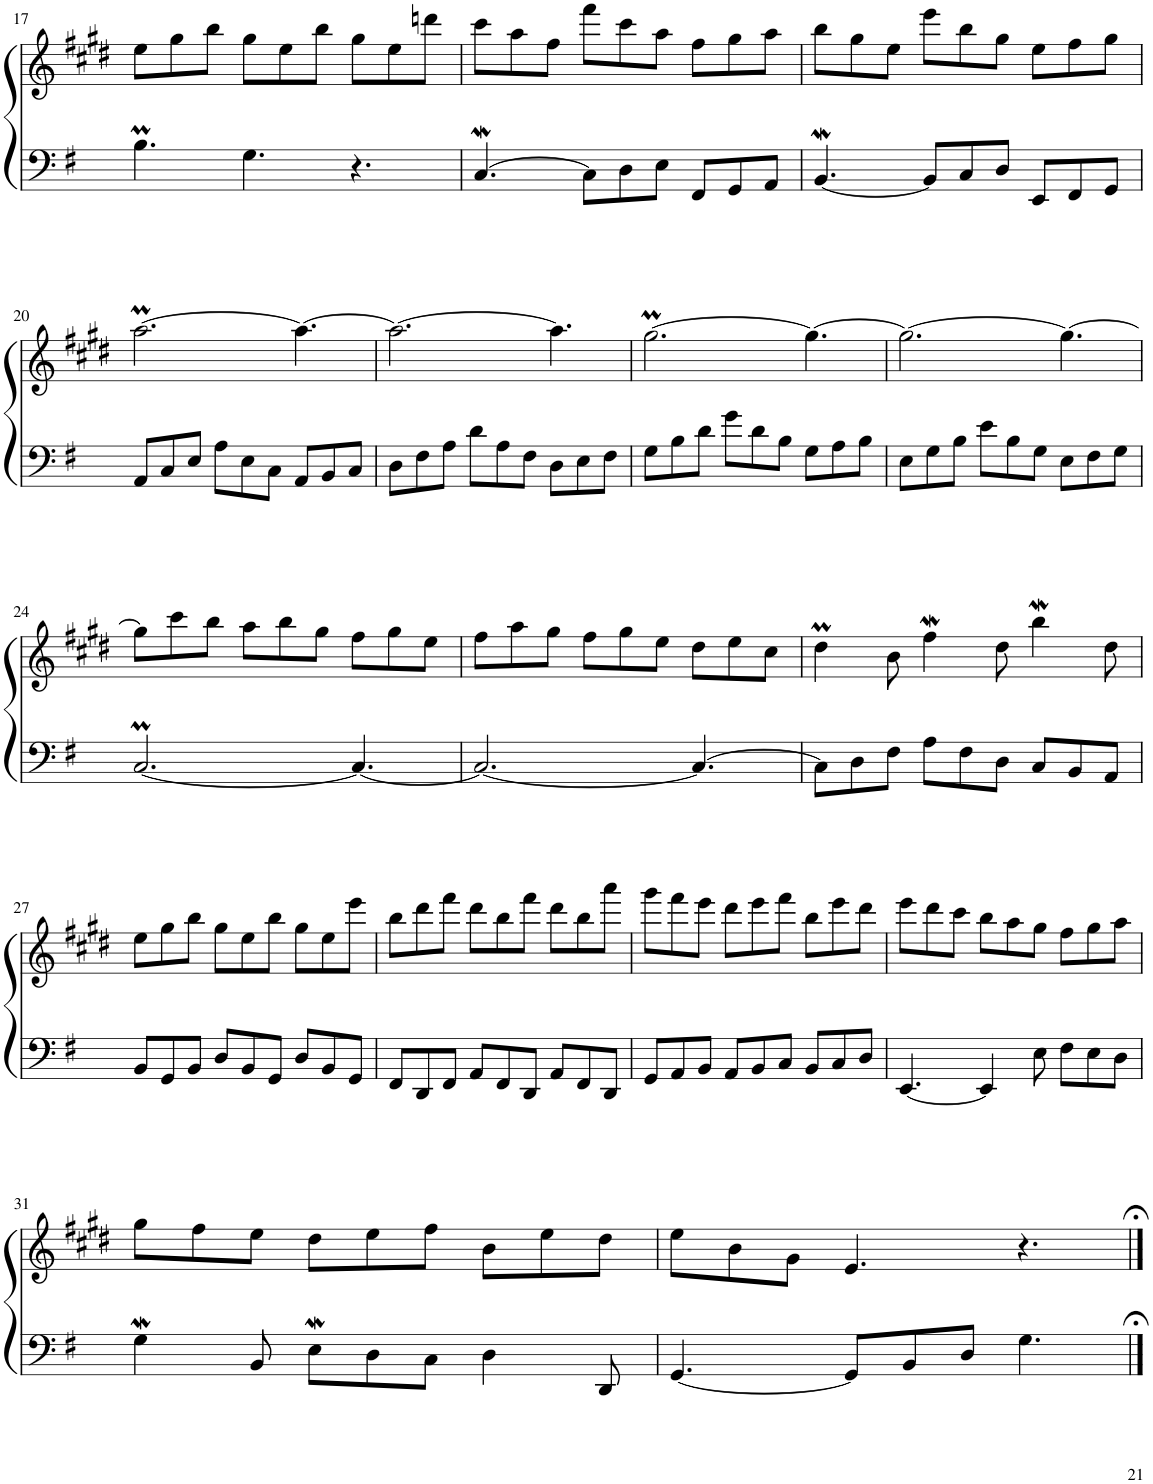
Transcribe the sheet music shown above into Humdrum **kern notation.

**kern	**kern
*part2	*part1
*staff2	*staff1
*I"Violoncello	*I"Alto Saxophone
*I'Vc	*I'A Sax
!!LO:PB:g=z
*clefF4	*clefG2
*	*Trd5c9
*k[f#]	*k[f#c#g#d#]
*M9/8	*M9/8
=17	=17
4.Bm\	8ee\L
.	8gg#\
.	8bb\J
4.G\	8gg#\L
.	8ee\
.	8bb\J
4.r	8gg#\L
.	8ee\
.	8dddn\J
=18	=18
[4.Cw/	8ccc#\L
.	8aa\
.	8ff#\J
8C\L]	8fff#\L
8D\	8ccc#\
8E\J	8aa\J
8FF#/L	8ff#\L
8GG/	8gg#\
8AA/J	8aa\J
=19	=19
[4.BBW/	8bb\L
.	8gg#\
.	8ee\J
8BB/L]	8eee\L
8C/	8bb\
8D/J	8gg#\J
8EE/L	8ee\L
8FF#/	8ff#\
8GG/J	8gg#\J
!!LO:LB:g=z
=20	=20
8AA/L	[2.aaM\
8C/	.
8E/J	.
8A\L	.
8E\	.
8C\J	.
8AA/L	4.aa\_
8BB/	.
8C/J	.
=21	=21
8D\L	2.aa\_
8F#\	.
8A\J	.
8d\L	.
8A\	.
8F#\J	.
8D\L	4.aa\]
8E\	.
8F#\J	.
=22	=22
8G\L	[2.gg#m\
8B\	.
8d\J	.
8g\L	.
8d\	.
8B\J	.
8G\L	4.gg#\_
8A\	.
8B\J	.
=23	=23
8E\L	2.gg#\_
8G\	.
8B\J	.
8e\L	.
8B\	.
8G\J	.
8E\L	4.gg#\_
8F#\	.
8G\J	.
!!LO:LB:g=z
=24	=24
[2.CM/	8gg#\L]
.	8ccc#\
.	8bb\J
.	8aa\L
.	8bb\
.	8gg#\J
4.C/_	8ff#\L
.	8gg#\
.	8ee\J
=25	=25
2.C/_	8ff#\L
.	8aa\
.	8gg#\J
.	8ff#\L
.	8gg#\
.	8ee\J
4.C/_	8dd#\L
.	8ee\
.	8cc#\J
=26	=26
8C\L]	4dd#m\
8D\	.
8F#\J	8b\
8A\L	4ff#W\
8F#\	.
8D\J	8dd#\
8C/L	4bbW\
8BB/	.
8AA/J	8dd#\
!!LO:LB:g=z
=27	=27
8BB/L	8ee\L
8GG/	8gg#\
8BB/J	8bb\J
8D/L	8gg#\L
8BB/	8ee\
8GG/J	8bb\J
8D/L	8gg#\L
8BB/	8ee\
8GG/J	8eee\J
=28	=28
8FF#/L	8bb\L
8DD/	8ddd#\
8FF#/J	8fff#\J
8AA/L	8ddd#\L
8FF#/	8bb\
8DD/J	8fff#\J
8AA/L	8ddd#\L
8FF#/	8bb\
8DD/J	8aaa\J
=29	=29
8GG/L	8ggg#\L
8AA/	8fff#\
8BB/J	8eee\J
8AA/L	8ddd#\L
8BB/	8eee\
8C/J	8fff#\J
8BB/L	8bb\L
8C/	8eee\
8D/J	8ddd#\J
=30	=30
[4.EE/	8eee\L
.	8ddd#\
.	8ccc#\J
4EE/]	8bb\L
.	8aa\
8E\	8gg#\J
8F#\L	8ff#\L
8E\	8gg#\
8D\J	8aa\J
!!LO:LB:g=z
=31	=31
4Gw\	8gg#\L
.	8ff#\
8BB/	8ee\J
8EW\L	8dd#\L
8D\	8ee\
8C\J	8ff#\J
4D\	8b\L
.	8ee\
8DD/	8dd#\J
=32	=32
[4.GG/	8ee\L
.	8b\
.	8g#\J
8GG/L]	4.e/
8BB/	.
8D/J	.
4.G\	4.r
==	==
*-	*-
